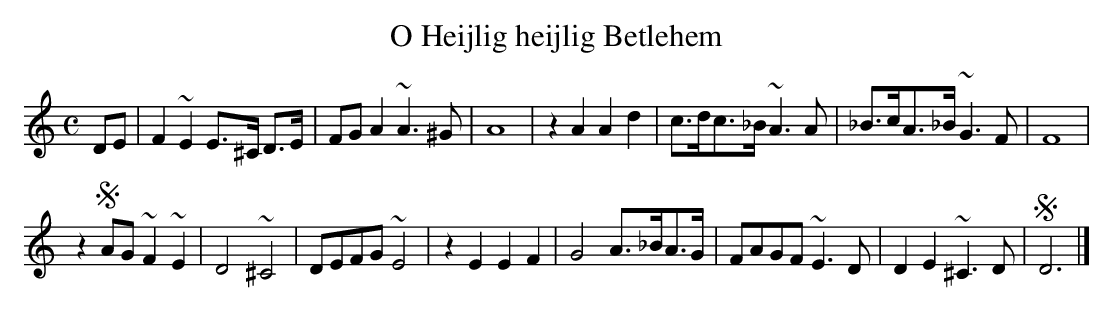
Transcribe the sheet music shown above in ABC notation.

X:1
T:O Heijlig heijlig Betlehem
M:C
K:Ddor
DE|F2~E2E>^C D>E|FGA2~A3^G|A8|z2A2A2d2|c>dc>_B~A3A|_B>cA>_B~G3F|F8|
z2!segno!AG~F2~E2|D4~^C4|DEFG~E4|z2E2E2F2|G4A>_BA>G|FAGF~E3D|D2E2~^C3D|!segno!D6|]
